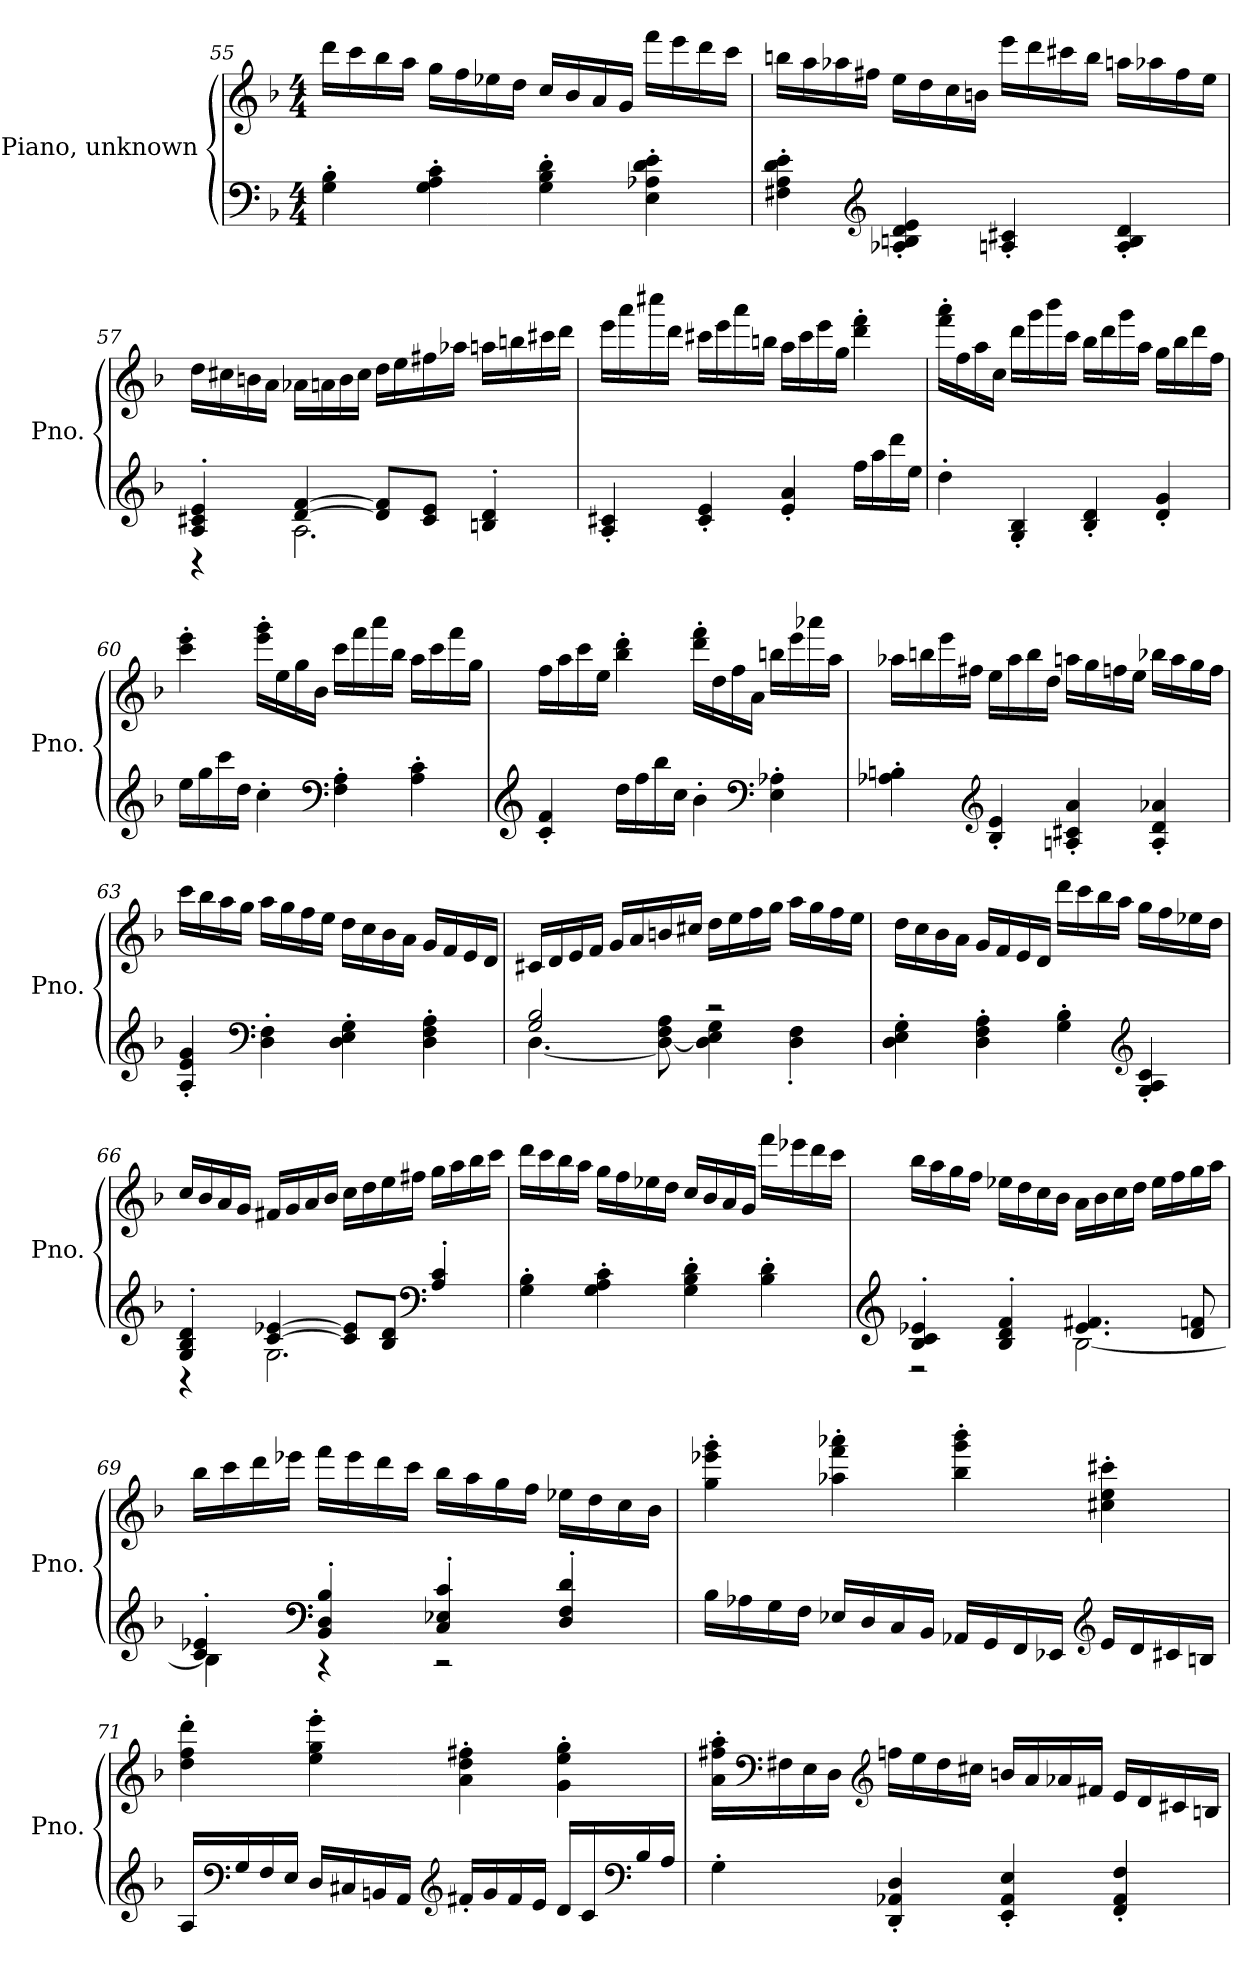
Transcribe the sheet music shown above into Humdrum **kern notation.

**kern	**kern
*part1	*part1
*staff2	*staff1
*I"Piano, unknown	*
*I'Pno.	*
!!LO:LB:g=z
*clefF4	*clefG2
*k[b-]	*k[b-]
*M4/4	*M4/4
=55	=55
4G\' 4B-\'	16ddd\LL
.	16ccc\
.	16bb-\
.	16aa\JJ
4G\' 4A\' 4c\'	16gg\LL
.	16ff\
.	16ee-X\
.	16dd\JJ
4G\' 4B-\' 4d\'	16cc/LL
.	16b-/
.	16a/
.	16g/JJ
4E\' 4A-X\' 4d\' 4e\'	16fff\LL
.	16eee\
.	16ddd\
.	16ccc\JJ
=56	=56
4F#X\' 4A\' 4d\' 4e\'	16bbn\LL
.	16aa\
.	16aa-X\
.	16ff#X\JJ
*clefG2	*
4A-X/' 4Bn/' 4d/' 4e/'	16ee\LL
.	16dd\
.	16cc\
.	16bn\JJ
4An/' 4c#X/'	16eee\LL
.	16ddd\
.	16ccc#X\
.	16bb\JJ
4A/' 4B/' 4d/'	16aan\LL
.	16aa-X\
.	16ff#\
.	16ee\JJ
!!LO:LB:g=z
=57	=57
*^	*
4A/' 4c#X/' 4e/'	4r	16dd\LL
.	.	16cc#X\
.	.	16bn\
.	.	16a\JJ
[4d/ [4f/	2.A\	16a-X\LL
.	.	16an\
.	.	16b\
.	.	16cc#\JJ
8d/] 8f/]L	.	16dd\LL
.	.	16ee\
8c#/ 8e/J	.	16ff#X\
.	.	16aa-X\JJ
4Bn/' 4d/'	.	16aan\LL
.	.	16bbn\
.	.	16ccc#X\
.	.	16ddd\JJ
*v	*v	*
=58	=58
4A/' 4c#X/'	16eee\LL
.	16aaa\
.	16cccc#X\
.	16ddd\JJ
4c#/' 4e/'	16ccc#X\LL
.	16eee\
.	16aaa\
.	16bbn\JJ
4e/' 4a/'	16aa\LL
.	16ccc#\
.	16eee\
.	16gg\JJ
16ff\LL	4ddd\' 4fff\'
16aa\	.
16ddd\	.
16ee\JJ	.
!!LO:LB:g=z
=59	=59
4dd'\	16fff\' 16aaa\'LL
.	16ff\
.	16aa\
.	16cc\JJ
4G/' 4B-/'	16ddd\LL
.	16ggg\
.	16bbb-\
.	16ccc\JJ
4B-/' 4d/'	16bb-\LL
.	16ddd\
.	16ggg\
.	16aa\JJ
4d/' 4g/'	16gg\LL
.	16bb-\
.	16ddd\
.	16ff\JJ
=60	=60
16ee\LL	4ccc\' 4eee\'
16gg\	.
16ccc\	.
16dd\JJ	.
4cc'\	16eee\' 16ggg\'LL
.	16ee\
.	16gg\
.	16b-\JJ
*clefF4	*
4F\' 4A\'	16ccc\LL
.	16fff\
.	16aaa\
.	16bb-\JJ
4A\' 4c\'	16aa\LL
.	16ccc\
.	16fff\
.	16gg\JJ
!!LO:LB:g=z
=61	=61
*clefG2	*
4c/' 4f/'	16ff\LL
.	16aa\
.	16ccc\
.	16ee\JJ
16dd\LL	4bb-\' 4ddd\'
16ff\	.
16bb-\	.
16cc\JJ	.
4b-'\	16ddd\' 16fff\'LL
.	16dd\
.	16ff\
.	16a\JJ
*clefF4	*
4E\' 4A-X\'	16bbn\LL
.	16eee\
.	16aaa-X\
.	16aa\JJ
=62	=62
4A-X\' 4Bn\'	16aa-X\LL
.	16bbn\
.	16eee\
.	16ff#X\JJ
*clefG2	*
4B/' 4e/'	16ee\LL
.	16aa-\
.	16bb\
.	16dd\JJ
4An/' 4c#X/' 4a/'	16aan\LL
.	16gg\
.	16ffn\
.	16ee\JJ
4A/' 4d/' 4a-X/'	16bb-X\LL
.	16aa\
.	16gg\
.	16ff\JJ
!!LO:PB:g=z
=63	=63
4A/' 4e/' 4g/'	16ccc\LL
.	16bb-\
.	16aa\
.	16gg\JJ
*clefF4	*
4D\' 4F\'	16aa\LL
.	16gg\
.	16ff\
.	16ee\JJ
4D\' 4E\' 4G\'	16dd\LL
.	16cc\
.	16b-\
.	16a\JJ
4D\' 4F\' 4A\'	16g/LL
.	16f/
.	16e/
.	16d/JJ
=64	=64
*^	*
2G/ 2B-/	[4.D\	16c#X/LL
.	.	16d/
.	.	16e/
.	.	16f/JJ
.	.	16g/LL
.	.	16a/
.	8D\_ 8F\ 8A\	16bn/
.	.	16cc#X/JJ
2r	4D\] 4E\ 4G\	16dd\LL
.	.	16ee\
.	.	16ff\
.	.	16gg\JJ
.	4D\' 4F\'	16aa\LL
.	.	16gg\
.	.	16ff\
.	.	16ee\JJ
*v	*v	*
!!LO:LB:g=z
=65	=65
4D\' 4E\' 4G\'	16dd\LL
.	16cc\
.	16b-\
.	16a\JJ
4D\' 4F\' 4A\'	16g/LL
.	16f/
.	16e/
.	16d/JJ
4G\' 4B-\'	16ddd\LL
.	16ccc\
.	16bb-\
.	16aa\JJ
*clefG2	*
4G/' 4A/' 4c/'	16gg\LL
.	16ff\
.	16ee-X\
.	16dd\JJ
=66	=66
*^	*
4G/' 4B-/' 4d/'	4r	16cc/LL
.	.	16b-/
.	.	16a/
.	.	16g/JJ
[4c/ [4e-X/	2.G\	16f#X/LL
.	.	16g/
.	.	16a/
.	.	16b-/JJ
8c/] 8e-/]L	.	16cc\LL
.	.	16dd\
8B-/ 8d/J	.	16ee\
.	.	16ff#X\JJ
*clefF4	*	*
4A/' 4c/'	.	16gg\LL
.	.	16aa\
.	.	16bb-\
.	.	16ccc\JJ
*v	*v	*
!!LO:LB:g=z
=67	=67
4G\' 4B-\'	16ddd\LL
.	16ccc\
.	16bb-\
.	16aa\JJ
4G\' 4A\' 4c\'	16gg\LL
.	16ff\
.	16ee-X\
.	16dd\JJ
4G\' 4B-\' 4d\'	16cc/LL
.	16b-/
.	16a/
.	16g/JJ
4B-\' 4d\'	16fff\LL
.	16eee-X\
.	16ddd\
.	16ccc\JJ
=68	=68
*clefG2	*
*^	*
4B-/' 4c/' 4e-X/'	2r	16bb-\LL
.	.	16aa\
.	.	16gg\
.	.	16ff\JJ
4B-/' 4d/' 4f/'	.	16ee-X\LL
.	.	16dd\
.	.	16cc\
.	.	16b-\JJ
4.e-/ 4.f#X/	[2B-\	16a\LL
.	.	16b-\
.	.	16cc\
.	.	16dd\JJ
.	.	16ee-\LL
.	.	16ff\
8d/ 8fn/	.	16gg\
.	.	16aa\JJ
!!LO:LB:g=z
=69	=69	=69
4c/' 4e-X/'	4B-\]	16bb-\LL
.	.	16ccc\
.	.	16ddd\
.	.	16eee-X\JJ
*clefF4	*	*
4BB-/' 4D/' 4B-/'	4r	16fff\LL
.	.	16eee-\
.	.	16ddd\
.	.	16ccc\JJ
4C/' 4E-X/' 4c/'	2r	16bb-\LL
.	.	16aa\
.	.	16gg\
.	.	16ff\JJ
4D/' 4F/' 4d/'	.	16ee-X\LL
.	.	16dd\
.	.	16cc\
.	.	16b-\JJ
*v	*v	*
=70	=70
16B-\LL	4gg\' 4eee-X\' 4ggg\'
16A-X\	.
16G\	.
16F\JJ	.
16E-X/LL	4aa-X\' 4fff\' 4aaa-X\'
16D/	.
16C/	.
16BB-/JJ	.
16AA-X/LL	4bb-\' 4ggg\' 4bbb-\'
16GG/	.
16FF/	.
16EE-X/JJ	.
*clefG2	*
16e/LL	4cc#X\' 4ee\' 4ccc#X\'
16d/	.
16c#X/	.
16Bn/JJ	.
!!LO:LB:g=z
=71	=71
16A/LL	4dd\' 4ff\' 4ddd\'
*clefF4	*
16G/	.
16F/	.
16E/JJ	.
16D/LL	4ee\' 4gg\' 4eee\'
16C#X/	.
16BBn/	.
16AA/JJ	.
*clefG2	*
16f#X'/LL	4a\' 4dd\' 4ff#X\'
16g/	.
16f#/	.
16e/JJ	.
16d/LL	4g\' 4ee\' 4gg\'
16c/	.
*clefF4	*
16B-/	.
16A/JJ	.
!!LO:LB:g=z
=72	=72
4G'\	16a\' 16ff#X\' 16aa\'LL
*	*clefF4
.	16F#X\
.	16E\
.	16D\JJ
*	*clefG2
4DD/' 4AA-X/' 4D/'	16ffn\LL
.	16ee\
.	16dd\
.	16cc#X\JJ
4EE/' 4AA-/' 4E/'	16bn/LL
.	16a/
.	16a-X/
.	16f#X/JJ
4FF/' 4AA-/' 4F/'	16e/LL
.	16d/
.	16c#X/
.	16Bn/JJ
=	=
*-	*-
